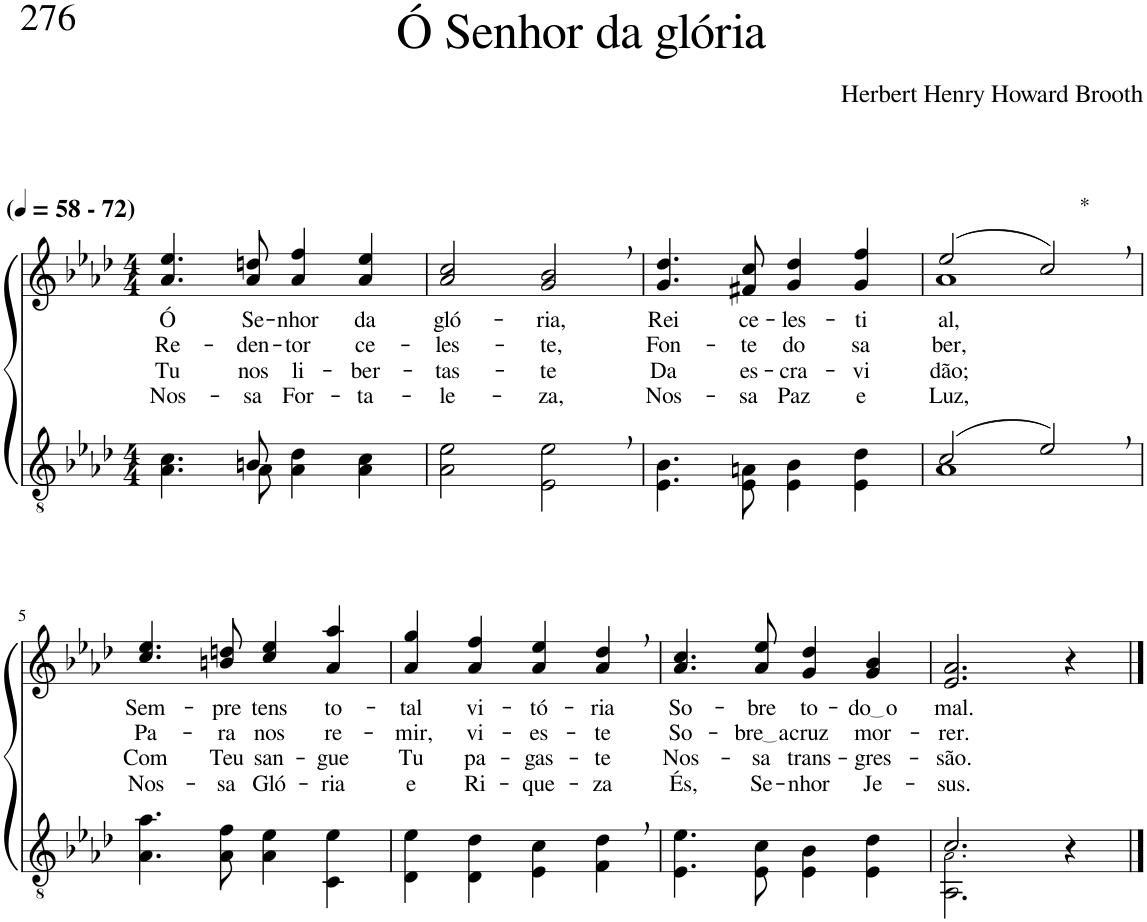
**kern	**kern	**text	**text	**text	**text
*part2	*part1	*part1	*part1	*part1	*part1
*staff2	*staff1	*staff1	*staff1	*staff1	*staff1
*I"Parte III e IV	*I"Parte I e II	*	*	*	*
*clefGv2	*clefG2	*	*	*	*
*Trd3c5	*Trd3c5	*	*	*	*
*k[b-e-a-d-]	*k[b-e-a-d-]	*	*	*	*
*M4/4	*M4/4	*	*	*	*
*MM58	*MM58	*	*	*	*
=1	=1	=1	=1	=1	=1
*^	*	*	*	*	*
!	!	!LO:TX:a:B:t=(	!	!	!	!
!	!	!LO:TX:a:B:t=- 72)	!	!	!	!
!	!	!	!LO:LY:b	!LO:LY:b	!LO:LY:b	!LO:LY:b
4.ryy	4.A-\ 4.c\	4.a-/ 4.ee-/	Ó	Re-	Tu	Nos-
!	!	!	!LO:LY:b	!LO:LY:b	!LO:LY:b	!LO:LY:b
8Bn/	8A-\	8a-/ 8ddn/	Se-	-den-	nos	-sa
!	!	!	!LO:LY:b	!LO:LY:b	!LO:LY:b	!LO:LY:b
2ryy	4A-\ 4d-\	4a-/ 4ff/	-nhor	-tor	li-	For-
!	!	!	!LO:LY:b	!LO:LY:b	!LO:LY:b	!LO:LY:b
.	4A-\ 4c\	4a-/ 4ee-/	da	ce-	-ber-	-ta-
=2	=2	=2	=2	=2	=2	=2
!	!	!	!LO:LY:b	!LO:LY:b	!LO:LY:b	!LO:LY:b
*v	*v	*	*	*	*	*
2A-\ 2e-\	2a-/ 2cc/	gló-	-les-	-tas-	-le-
!	!	!LO:LY:b	!LO:LY:b	!LO:LY:b	!LO:LY:b
2E-\, 2e-\,	2g/, 2b-/,	-ria,	-te,	-te	-za,
=3	=3	=3	=3	=3	=3
!	!	!LO:LY:b	!LO:LY:b	!LO:LY:b	!LO:LY:b
4.E-\ 4.B-\	4.g/ 4.dd-/	Rei	Fon-	Da	Nos-
!	!	!LO:LY:b	!LO:LY:b	!LO:LY:b	!LO:LY:b
8E-\ 8An\	8f#X/ 8cc/	ce-	-te	es-	-sa
!	!	!LO:LY:b	!LO:LY:b	!LO:LY:b	!LO:LY:b
4E-\ 4B-\	4g/ 4dd-/	-les-	do	-cra-	Paz
!	!	!LO:LY:b	!LO:LY:b	!LO:LY:b	!LO:LY:b
4E-\ 4d-\	4g/ 4ff/	-ti-	sa-	-vi-	e
=4	=4	=4	=4	=4	=4
*^	*	*	*	*	*
!	!	!	!	!	!	!LO:LY:b
*	*	*^	*	*	*	*
!	!	!	!	!LO:LY:b	!LO:LY:b	!LO:LY:b	!
(2c/	1A-	(2ee-/	1a-	-al,	-ber,	-dão;	Luz,
!	!	!LO:TX:a:t=*	!	!	!	!	!
2e-,/)	.	2cc,/)	.	.	.	.	.
*v	*v	*	*	*	*	*	*
*	*v	*v	*	*	*	*
!!LO:LB:g=z
=5	=5	=5	=5	=5	=5
!	!	!LO:LY:b	!LO:LY:b	!LO:LY:b	!LO:LY:b
4.A-\ 4.a-\	4.cc/ 4.ee-/	Sem-	Pa-	Com	Nos-
!	!	!LO:LY:b	!LO:LY:b	!LO:LY:b	!LO:LY:b
8A-\ 8f\	8bn/ 8ddn/	-pre	-ra	Teu	-sa
!	!	!LO:LY:b	!LO:LY:b	!LO:LY:b	!LO:LY:b
4A-\ 4e-\	4cc/ 4ee-/	tens	nos	san-	Gló-
!	!	!LO:LY:b	!LO:LY:b	!LO:LY:b	!LO:LY:b
4C\ 4e-\	4a-/ 4aa-/	to-	re-	-gue	-ria
=6	=6	=6	=6	=6	=6
!	!	!LO:LY:b	!LO:LY:b	!LO:LY:b	!LO:LY:b
4D-\ 4e-\	4a-/ 4gg/	-tal	-mir,	Tu	e
!	!	!LO:LY:b	!LO:LY:b	!LO:LY:b	!LO:LY:b
4D-\ 4d-\	4a-/ 4ff/	vi-	vi-	pa-	Ri-
!	!	!LO:LY:b	!LO:LY:b	!LO:LY:b	!LO:LY:b
4E-\ 4c\	4a-/ 4ee-/	-tó-	-es-	-gas-	-que-
!	!	!LO:LY:b	!LO:LY:b	!LO:LY:b	!LO:LY:b
4F\, 4d-\,	4a-/, 4dd-/,	-ria	-te	-te	-za
=7	=7	=7	=7	=7	=7
!	!	!LO:LY:b	!LO:LY:b	!LO:LY:b	!LO:LY:b
4.E-\ 4.e-\	4.a-/ 4.cc/	So-	So-	Nos-	És,
!	!	!LO:LY:b	!LO:LY:b	!LO:LY:b	!LO:LY:b
8E-\ 8c\	8a-/ 8ee-/	-bre	bre a	-sa	Se-
!	!	!LO:LY:b	!LO:LY:b	!LO:LY:b	!LO:LY:b
4E-\ 4B-\	4g/ 4dd-/	to-	cruz	trans-	-nhor
!	!	!LO:LY:b	!LO:LY:b	!LO:LY:b	!LO:LY:b
4E-\ 4d-\	4g/ 4b-/	do o	mor-	-gres-	Je-
=8	=8	=8	=8	=8	=8
*^	*	*	*	*	*
!	!	!	!LO:LY:b	!LO:LY:b	!LO:LY:b	!LO:LY:b
2.c/	2.AA-\ 2.A-!\	2.e-/ 2.a-/	mal.	-rer.	-são.	-sus.
4r	4ryy	4r	.	.	.	.
*v	*v	*	*	*	*	*
==	==	==	==	==	==
*-	*-	*-	*-	*-	*-
